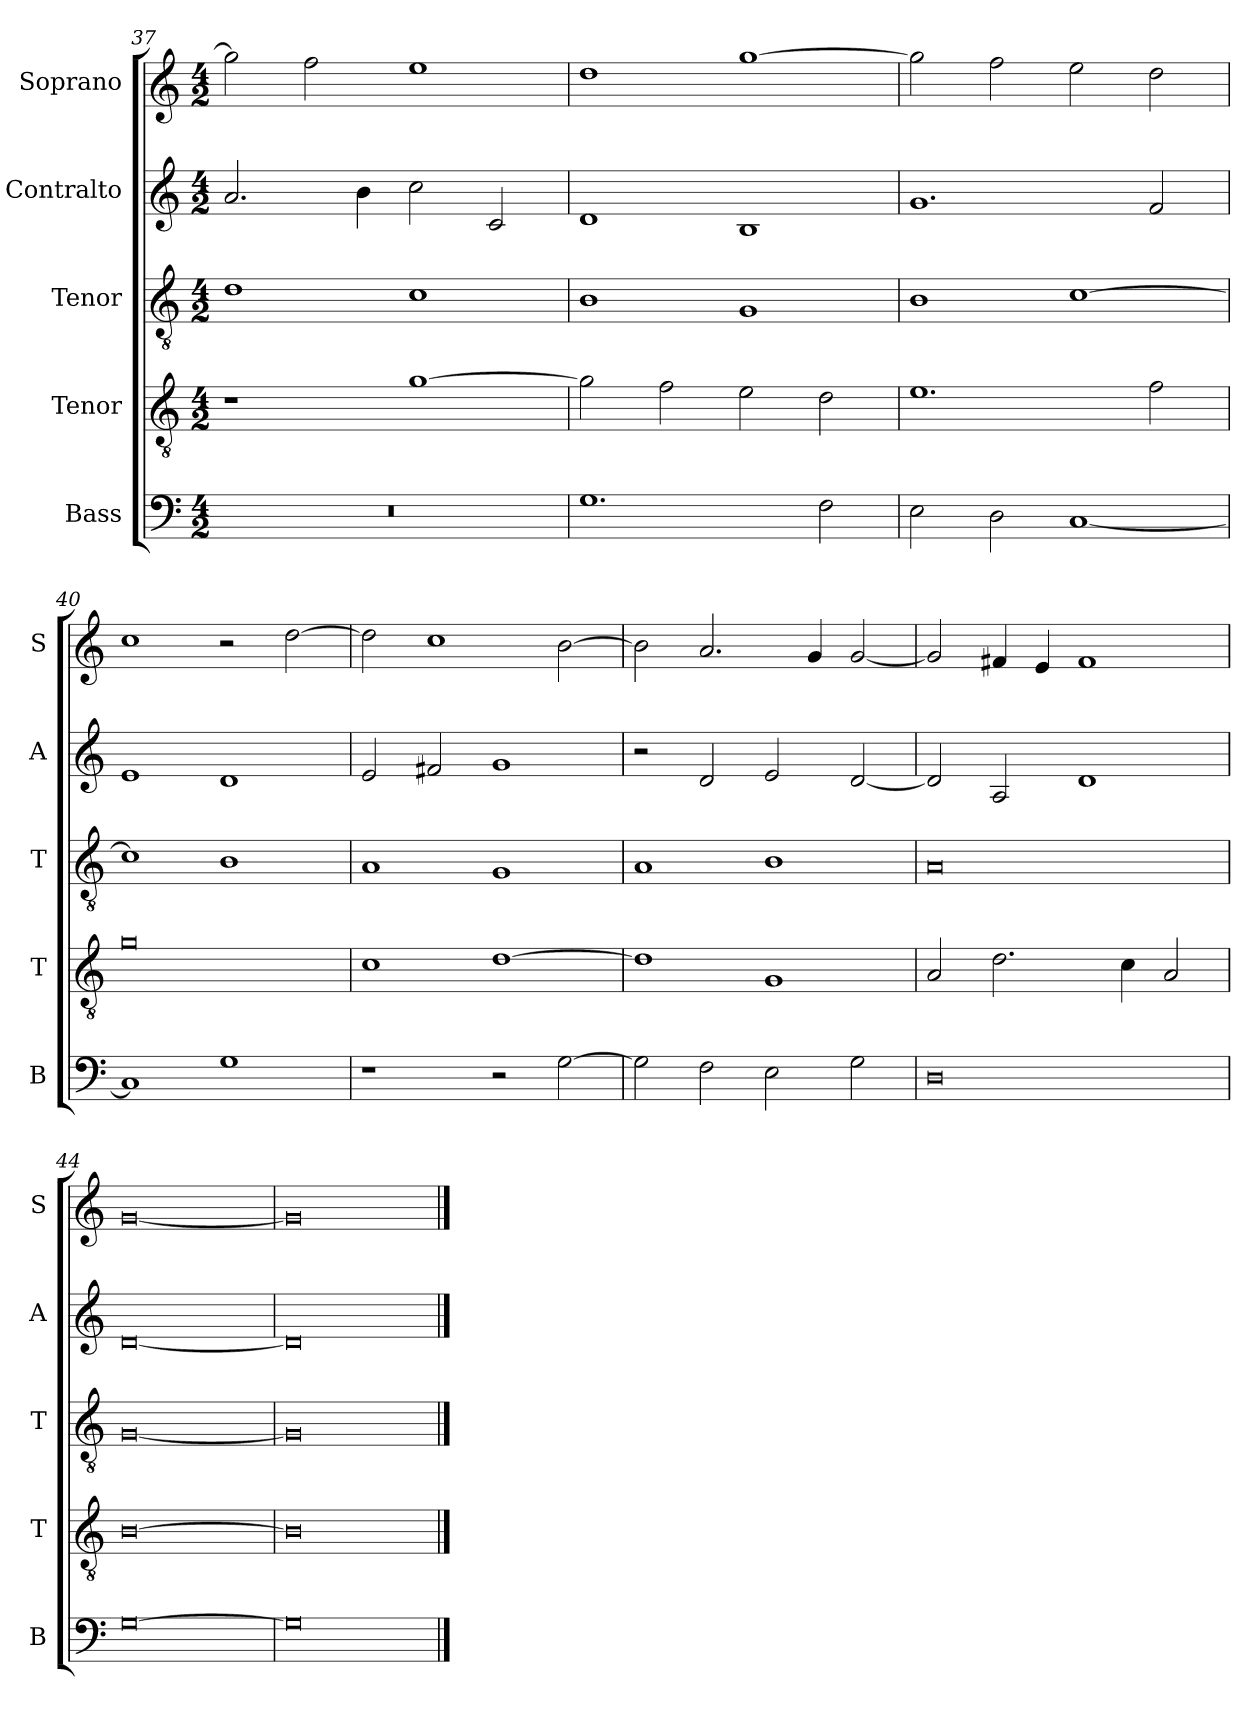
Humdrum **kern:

**kern	**kern	**kern	**kern	**kern
*part5	*part4	*part3	*part2	*part1
*staff5	*staff4	*staff3	*staff2	*staff1
*I"Bass	*I"Tenor	*I"Tenor	*I"Contralto	*I"Soprano
*I'B	*I'T	*I'T	*I'A	*I'S
*clefF4	*clefGv2	*clefGv2	*clefG2	*clefG2
*k[]	*k[]	*k[]	*k[]	*k[]
*G:mix	*G:mix	*G:mix	*G:mix	*G:mix
*M4/2	*M4/2	*M4/2	*M4/2	*M4/2
=37	=37	=37	=37	=37
0r	1r	1d	2.a	2gg]
.	.	.	.	2ff
.	.	.	4b	.
.	[1g	1c	2cc	1ee
.	.	.	2c	.
=38	=38	=38	=38	=38
1.G	2g]	1B	1d	1dd
.	2f	.	.	.
.	2e	1G	1B	[1gg
2F	2d	.	.	.
=39	=39	=39	=39	=39
2E	1.e	1B	1.g	2gg]
2D	.	.	.	2ff
[1C	.	[1c	.	2ee
.	2f	.	2f	2dd
=40	=40	=40	=40	=40
1C]	0g	1c]	1e	1cc
1G	.	1B	1d	2r
.	.	.	.	[2dd
=41	=41	=41	=41	=41
1r	1c	1A	2e	2dd]
.	.	.	2f#X	1cc
2r	[1d	1G	1g	.
[2G	.	.	.	[2b
=42	=42	=42	=42	=42
2G]	1d]	1A	2r	2b]
2F	.	.	2d	2.a
2E	1G	1B	2e	.
.	.	.	.	4g
2G	.	.	[2d	[2g
=43	=43	=43	=43	=43
0D	2A	0A	2d]	2g]
.	2.d	.	2A	4f#X
.	.	.	.	4e
.	.	.	1d	1f#
.	4c	.	.	.
.	2A	.	.	.
=44	=44	=44	=44	=44
[0G	[0B	[0G	[0d	[0g
=45	=45	=45	=45	=45
0G]	0B]	0G]	0d]	0g]
==	==	==	==	==
*-	*-	*-	*-	*-
